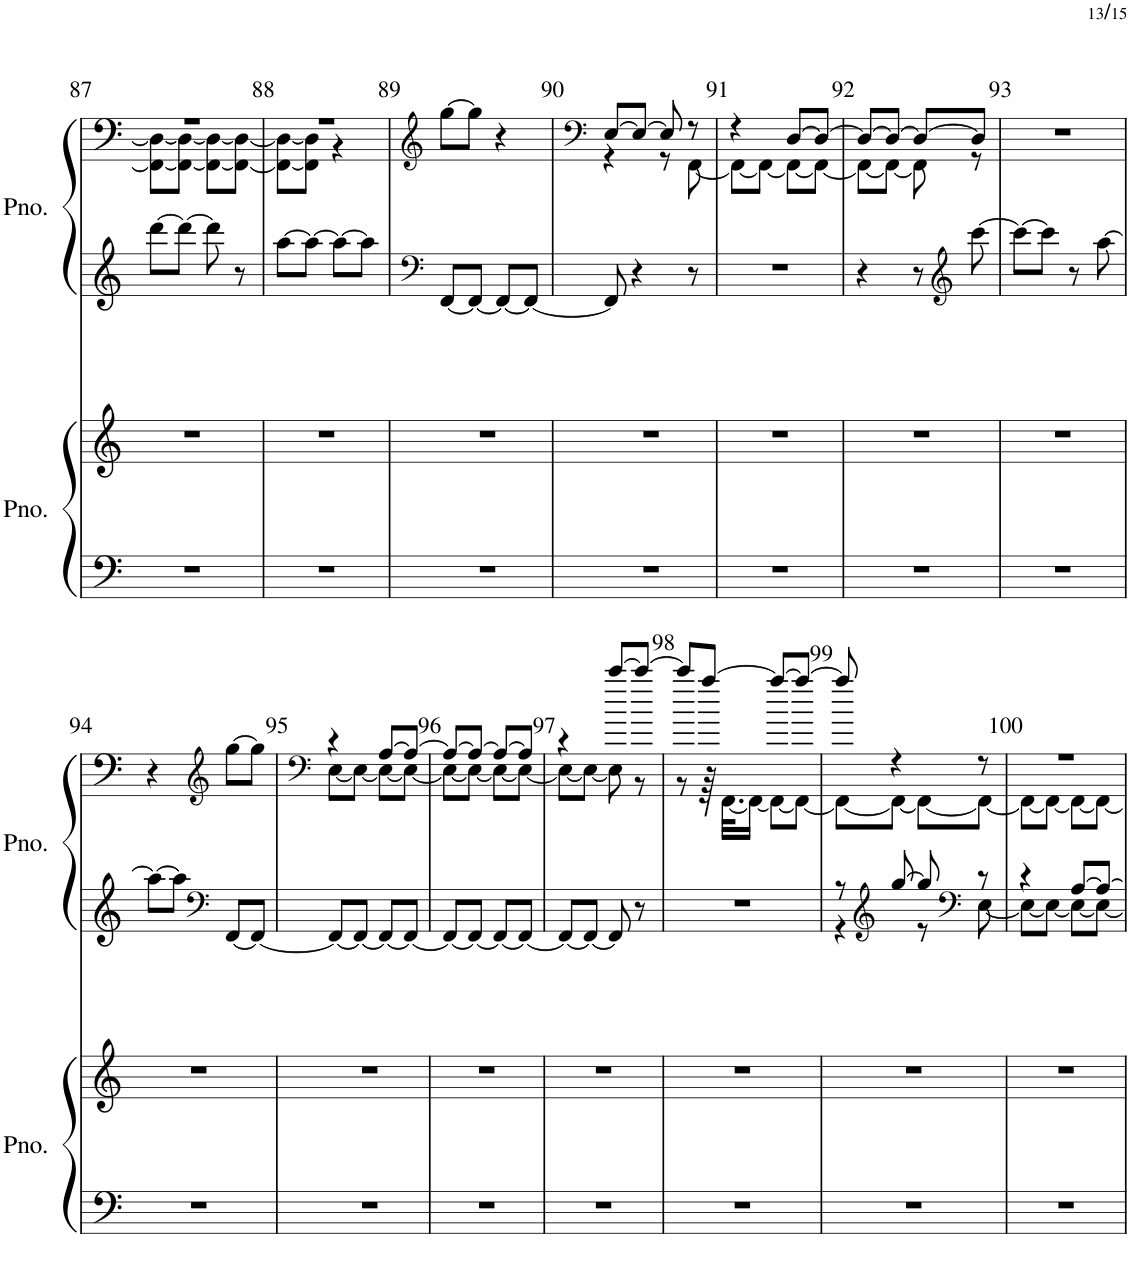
**kern	**kern	**kern	**kern
*part2	*part2	*part1	*part1
*staff4	*staff3	*staff2	*staff1
*I"ピアノ	*	*I"ピアノ	*
!!LO:PB:g=z
*clefF4	*clefG2	*clefG2	*clefF4
*k[]	*k[]	*k[]	*k[]
*M2/4	*M2/4	*M2/4	*M2/4
=87	=87	=87	=87
*	*	*	*^
2r	2r	[8ddd\L	2r	8FF\_ 8D\_L
.	.	8ddd\J_	.	8FF\_ 8D\_J
.	.	8ddd\]	.	8FF\_ 8D\_L
.	.	8r	.	8FF\_ 8D\_J
=88	=88	=88	=88	=88
2r	2r	[8aa\L	2r	8FF\_ 8D\_L
.	.	8aa\J_	.	8FF\] 8D\]J
.	.	8aa\L_	.	4r
.	.	8aa\J]	.	.
*	*	*	*v	*v
=89	=89	=89	=89
*	*	*clefF4	*clefG2
2r	2r	[8FF/L	[8gg\L
.	.	8FF/J_	8gg\J]
.	.	8FF/L_	4r
.	.	8FF/J_	.
=90	=90	=90	=90
*	*	*	*clefF4
*	*	*	*^
2r	2r	8FF/]	[8E/L	4r
.	.	4r	8E/J_	.
.	.	.	8E/]	8r
.	.	8r	8r	[8FF\
=91	=91	=91	=91	=91
2r	2r	2r	4r	8FF\L_
.	.	.	.	8FF\J_
.	.	.	[8D/L	8FF\L_
.	.	.	8D/J_	8FF\J_
=92	=92	=92	=92	=92
2r	2r	4r	8D/L_	8FF\L_
.	.	.	8D/J_	8FF\J_
.	.	8r	8D/L_	8FF\]
*	*	*clefG2	*	*
.	.	[8ccc\	8D/J]	8r
*	*	*	*v	*v
=93	=93	=93	=93
2r	2r	8ccc\L_	2r
.	.	8ccc\J]	.
.	.	8r	.
.	.	[8aa\	.
!!LO:LB:g=z
=94	=94	=94	=94
2r	2r	8aa\L_	4r
.	.	8aa\J]	.
*	*	*clefF4	*clefG2
.	.	[8FF/L	[8gg\L
.	.	8FF/J_	8gg\J]
=95	=95	=95	=95
*	*	*	*clefF4
*	*	*	*^
2r	2r	8FF/L_	4r	[8E\L
.	.	8FF/J_	.	8E\J_
.	.	8FF/L_	[8A/L	8E\L_
.	.	8FF/J_	8A/J_	8E\J_
=96	=96	=96	=96	=96
2r	2r	8FF/L_	8A/L_	8E\L_
.	.	8FF/J_	8A/J_	8E\J_
.	.	8FF/L_	8A/L_	8E\L_
.	.	8FF/J_	8A/J]	8E\J_
=97	=97	=97	=97	=97
2r	2r	8FF/L_	4r	8E\L_
.	.	8FF/J_	.	8E\J_
.	.	8FF/]	[8ccc/L	8E\]
.	.	8r	8ccc/J_	8r
=98	=98	=98	=98	=98
2r	2r	2r	8ccc/L]	8r
.	.	.	[8aa/J	64r
.	.	.	.	[32.FF\KLL
.	.	.	.	16FF\JJ_
.	.	.	8aa/L_	8FF\L_
.	.	.	8aa/J_	8FF\J_
=99	=99	=99	=99	=99
*	*	*^	*	*
2r	2r	8r	4r	8aa/]	8FF\L_
*	*	*clefG2	*	*	*
.	.	[8gg/	.	4r	8FF\J_
.	.	8gg/]	8r	.	8FF\L_
*	*	*clefF4	*	*	*
.	.	8r	[8E\	8r	8FF\J_
=100	=100	=100	=100	=100	=100
2r	2r	4r	8E\L_	2r	8FF\L_
.	.	.	8E\J_	.	8FF\J_
.	.	[8A/L	8E\L_	.	8FF\L_
.	.	8A/J_	8E\J_	.	8FF\J_
*	*	*v	*v	*	*
*	*	*	*v	*v
=	=	=	=
*-	*-	*-	*-
